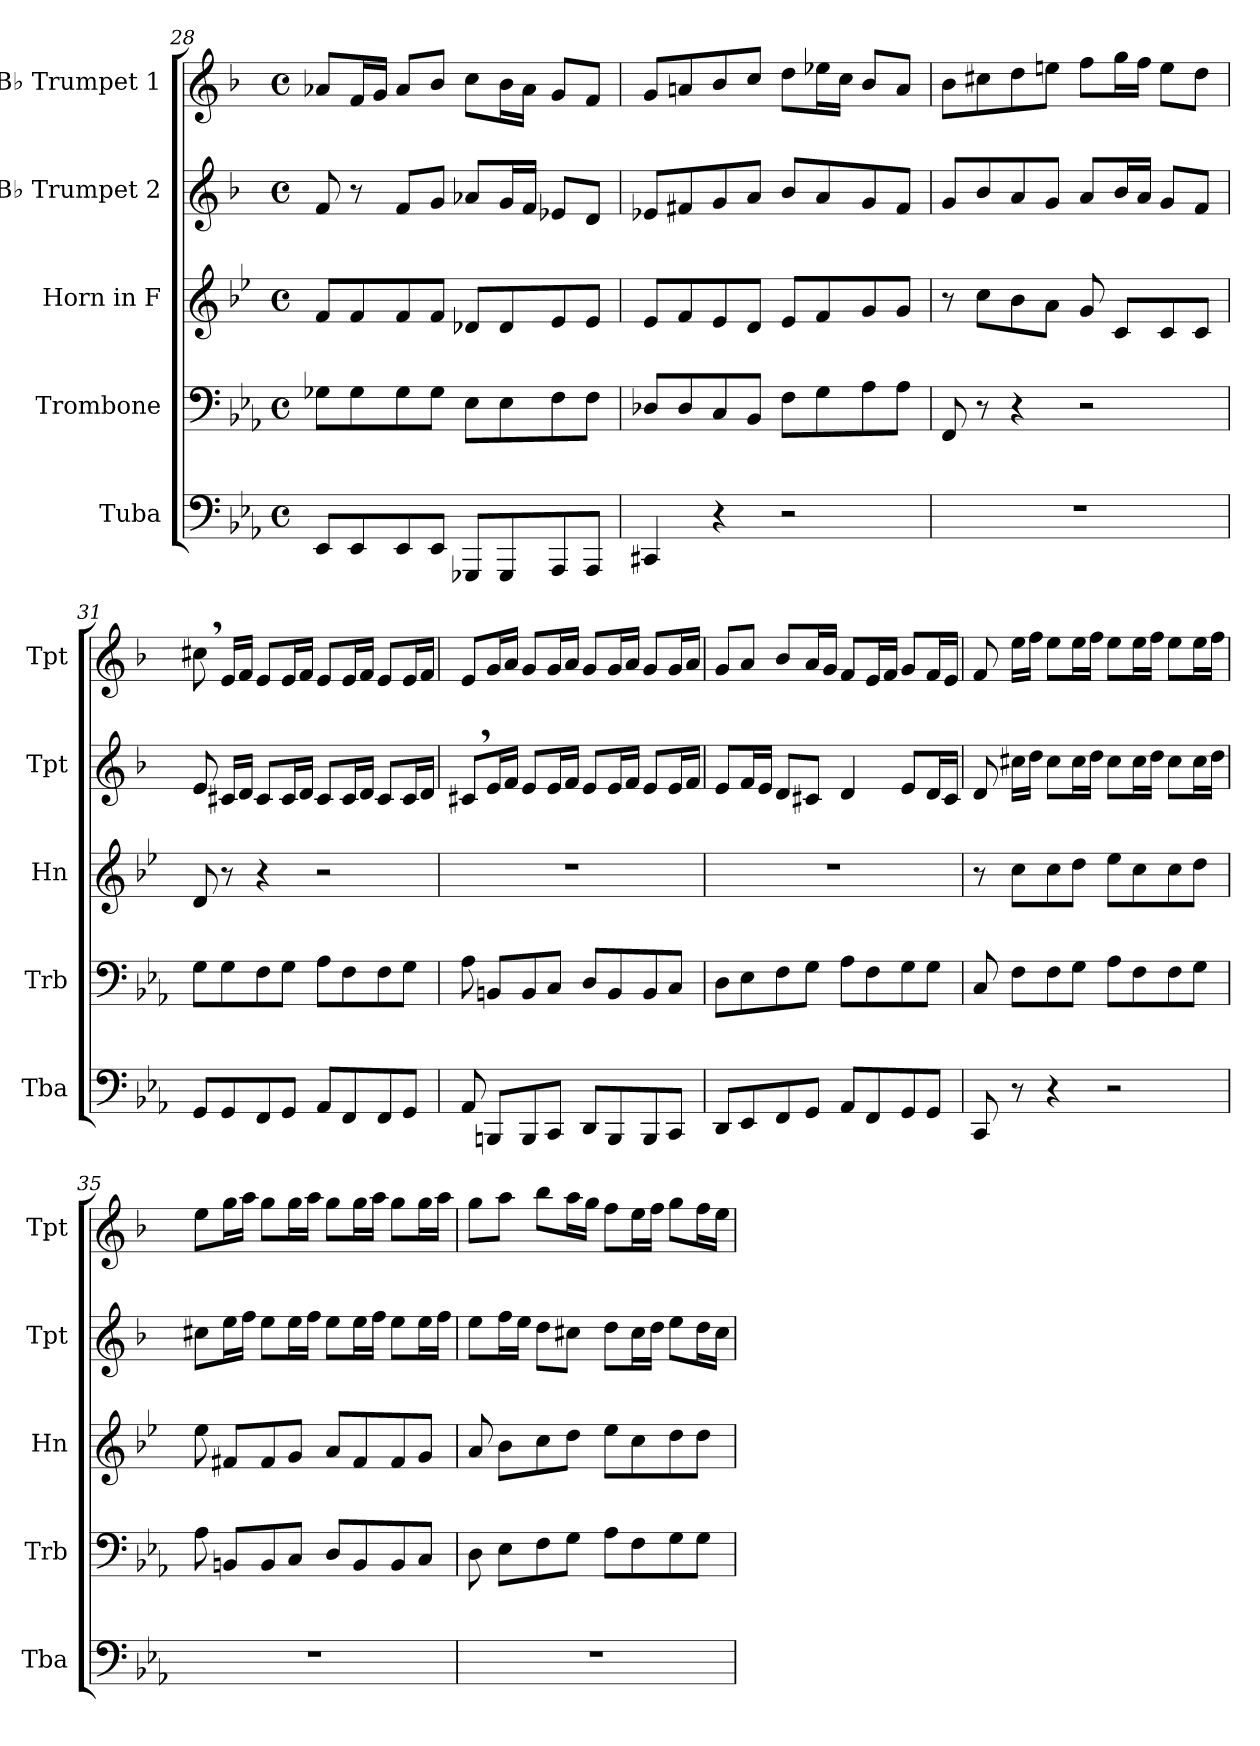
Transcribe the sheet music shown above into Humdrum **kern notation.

**kern	**kern	**kern	**kern	**kern
*part5	*part4	*part3	*part2	*part1
*staff5	*staff4	*staff3	*staff2	*staff1
*I"Tuba	*I"Trombone	*I"Horn in F	*I"B♭ Trumpet 2	*I"B♭ Trumpet 1
*I'Tba	*I'Trb	*I'Hn	*I'Tpt	*I'Tpt
*clefF4	*clefF4	*clefG2	*clefG2	*clefG2
*	*	*ITrd4c7	*ITrd1c2	*ITrd1c2
*k[b-e-a-]	*k[b-e-a-]	*k[b-e-a-]	*k[b-e-a-]	*k[b-e-a-]
*M4/4	*M4/4	*M4/4	*M4/4	*M4/4
*met(c)	*met(c)	*met(c)	*met(c)	*met(c)
=28	=28	=28	=28	=28
8EE-/L	8G-X\L	8B-/L	8e-/	8g-X/L
8EE-/	8G-\	8B-/	8r	16e-/L
.	.	.	.	16f/JJ
8EE-/	8G-\	8B-/	8e-/L	8g-/L
8EE-/J	8G-\J	8B-/J	8f/J	8a-/J
8GGG-X/L	8E-\L	8G-X/L	8g-X/L	8b-\L
8GGG-/	8E-\	8G-/	16f/L	16a-\L
.	.	.	16e-/JJ	16g-\JJ
8AAA-/	8F\	8A-/	8d-X/L	8f/L
8AAA-/J	8F\J	8A-/J	8c/J	8e-/J
=29	=29	=29	=29	=29
4CC#X/	8D-X/L	8A-/L	8d-X/L	8f/L
.	8D-/	8B-/	8en/	8gn/
4r	8C/	8A-/	8f/	8a-/
.	8BB-/J	8G/J	8g/J	8b-/J
2r	8F\L	8A-/L	8a-/L	8cc\L
.	8G\	8B-/	8g/	16dd-X\L
.	.	.	.	16b-\JJ
.	8A-\	8c/	8f/	8a-/L
.	8A-\J	8c/J	8e/J	8g/J
!!LO:LB:g=z
=30	=30	=30	=30	=30
1r	8FF/	8r	8f/L	8a-\L
.	8r	8f\L	8a-/	8bn\
.	4r	8e-\	8g/	8cc\
.	.	8d\J	8f/J	8ddn\J
.	2r	8c/	8g/L	8ee-\L
.	.	8F/L	16a-/L	16ff\L
.	.	.	16g/JJ	16ee-\JJ
.	.	8F/	8f/L	8dd\L
.	.	8F/J	8e-/J	8cc\J
=31	=31	=31	=31	=31
8GG/L	8G\L	8G/	8d/	8bn,\
8GG/	8G\	8r	16Bn/LL	16d/LL
.	.	.	16c/JJ	16e-/JJ
8FF/	8F\	4r	8B/L	8d/L
8GG/J	8G\J	.	16B/L	16d/L
.	.	.	16c/JJ	16e-/JJ
8AA-/L	8A-\L	2r	8B/L	8d/L
8FF/	8F\	.	16B/L	16d/L
.	.	.	16c/JJ	16e-/JJ
8FF/	8F\	.	8B/L	8d/L
8GG/J	8G\J	.	16B/L	16d/L
.	.	.	16c/JJ	16e-/JJ
=32	=32	=32	=32	=32
8AA-/	8A-\	1r	8Bn,/L	8d/L
8BBBn/L	8BBn/L	.	16d/L	16f/L
.	.	.	16e-/JJ	16g/JJ
8BBB/	8BB/	.	8d/L	8f/L
8CC/J	8C/J	.	16d/L	16f/L
.	.	.	16e-/JJ	16g/JJ
8DD/L	8D/L	.	8d/L	8f/L
8BBB/	8BB/	.	16d/L	16f/L
.	.	.	16e-/JJ	16g/JJ
8BBB/	8BB/	.	8d/L	8f/L
8CC/J	8C/J	.	16d/L	16f/L
.	.	.	16e-/JJ	16g/JJ
!!LO:PB:g=z
=33	=33	=33	=33	=33
8DD/L	8D\L	1r	8d/L	8f/L
8EE-/	8E-\	.	16e-/L	8g/J
.	.	.	16d/JJ	.
8FF/	8F\	.	8c/L	8a-/L
8GG/J	8G\J	.	8Bn/J	16g/L
.	.	.	.	16f/JJ
8AA-/L	8A-\L	.	4c/	8e-/L
8FF/	8F\	.	.	16d/L
.	.	.	.	16e-/JJ
8GG/	8G\	.	8d/L	8f/L
8GG/J	8G\J	.	16c/L	16e-/L
.	.	.	16B/JJ	16d/JJ
=34	=34	=34	=34	=34
8CC/	8C/	8r	8c/	8e-/
8r	8F\L	8f\L	16bn\LL	16dd\LL
.	.	.	16cc\JJ	16ee-\JJ
4r	8F\	8f\	8b\L	8dd\L
.	8G\J	8g\J	16b\L	16dd\L
.	.	.	16cc\JJ	16ee-\JJ
2r	8A-\L	8a-\L	8b\L	8dd\L
.	8F\	8f\	16b\L	16dd\L
.	.	.	16cc\JJ	16ee-\JJ
.	8F\	8f\	8b\L	8dd\L
.	8G\J	8g\J	16b\L	16dd\L
.	.	.	16cc\JJ	16ee-\JJ
=35	=35	=35	=35	=35
1r	8A-\	8a-\	8bn\L	8dd\L
.	8BBn/L	8Bn/L	16dd\L	16ff\L
.	.	.	16ee-\JJ	16gg\JJ
.	8BB/	8B/	8dd\L	8ff\L
.	8C/J	8c/J	16dd\L	16ff\L
.	.	.	16ee-\JJ	16gg\JJ
.	8D/L	8d/L	8dd\L	8ff\L
.	8BB/	8B/	16dd\L	16ff\L
.	.	.	16ee-\JJ	16gg\JJ
.	8BB/	8B/	8dd\L	8ff\L
.	8C/J	8c/J	16dd\L	16ff\L
.	.	.	16ee-\JJ	16gg\JJ
!!LO:LB:g=z
=36	=36	=36	=36	=36
1r	8D\	8d/	8dd\L	8ff\L
.	8E-\L	8e-\L	16ee-\L	8gg\J
.	.	.	16dd\JJ	.
.	8F\	8f\	8cc\L	8aa-\L
.	8G\J	8g\J	8bn\J	16gg\L
.	.	.	.	16ff\JJ
.	8A-\L	8a-\L	8cc\L	8ee-\L
.	8F\	8f\	16b\L	16dd\L
.	.	.	16cc\JJ	16ee-\JJ
.	8G\	8g\	8dd\L	8ff\L
.	8G\J	8g\J	16cc\L	16ee-\L
.	.	.	16b\JJ	16dd\JJ
=	=	=	=	=
*-	*-	*-	*-	*-
